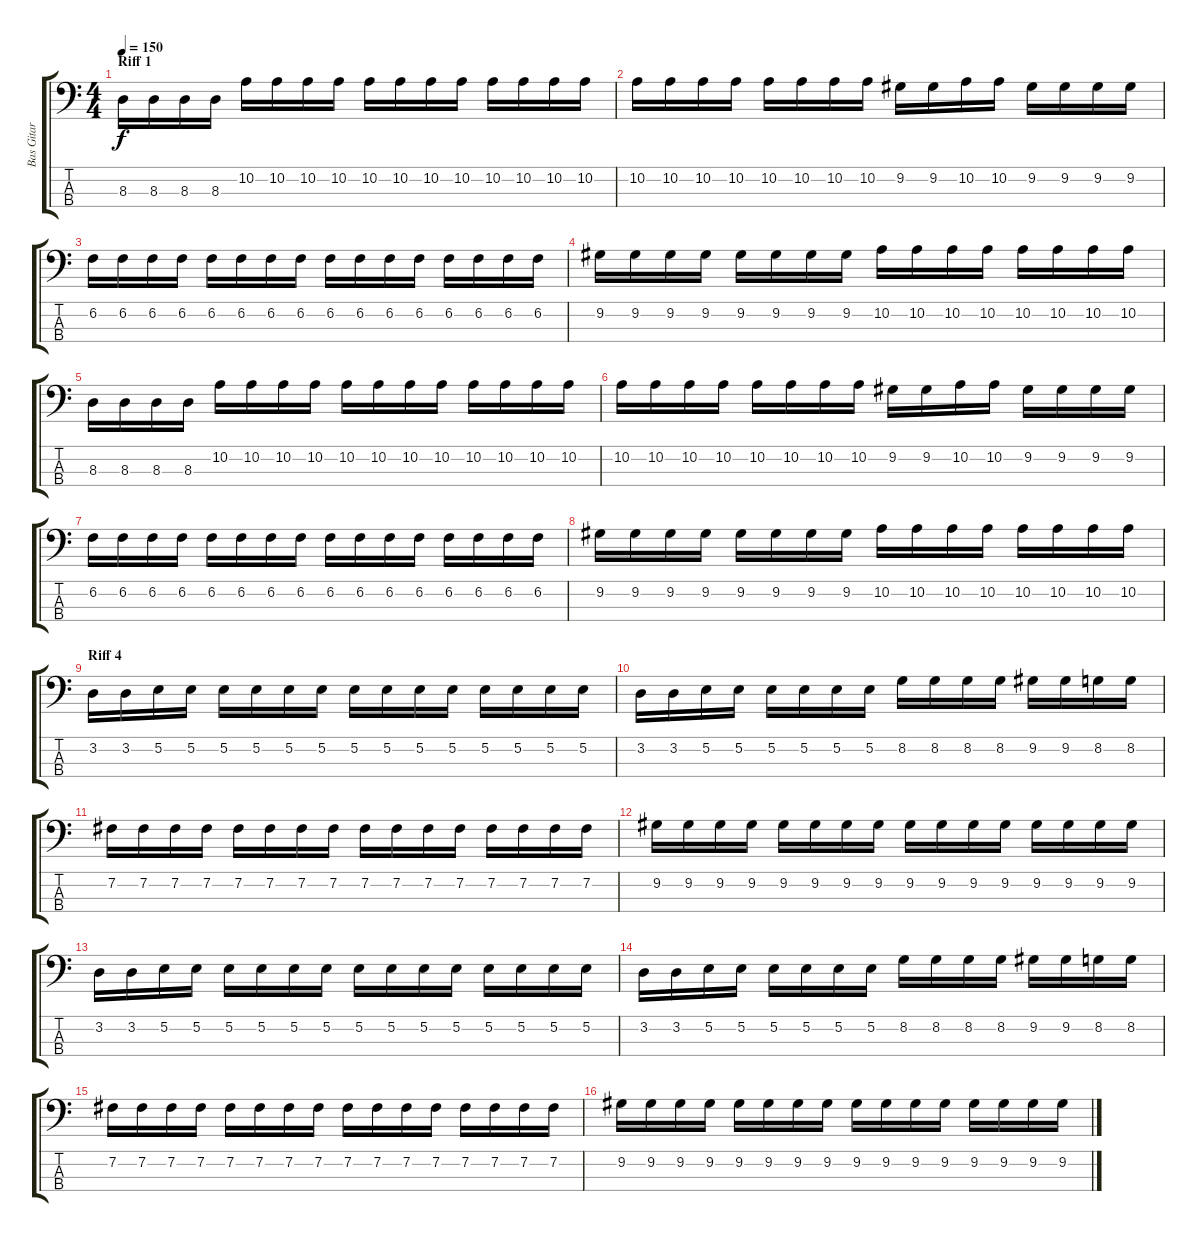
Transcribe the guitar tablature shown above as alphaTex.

\track ("Bas Gitar" "Bas Gitar") {instrument electricbasspick}
\staff {score tabs}
\tuning (E2 B1 Gb1 Db1) {hide}
\ts (4 4)
\section ("" "Riff 1")
\tempo 150
\clef f4
\ks c
8.3.16{dy f} 8.3.16 8.3.16 8.3.16 10.2.16 10.2.16 10.2.16 10.2.16 10.2.16 10.2.16 10.2.16 10.2.16 10.2.16 10.2.16 10.2.16 10.2.16 |
10.2.16 10.2.16 10.2.16 10.2.16 10.2.16 10.2.16 10.2.16 10.2.16 9.2.16 9.2.16 10.2.16 10.2.16 9.2.16 9.2.16 9.2.16 9.2.16 |
6.2.16 6.2.16 6.2.16 6.2.16 6.2.16 6.2.16 6.2.16 6.2.16 6.2.16 6.2.16 6.2.16 6.2.16 6.2.16 6.2.16 6.2.16 6.2.16 |
9.2.16 9.2.16 9.2.16 9.2.16 9.2.16 9.2.16 9.2.16 9.2.16 10.2.16 10.2.16 10.2.16 10.2.16 10.2.16 10.2.16 10.2.16 10.2.16 |
8.3.16 8.3.16 8.3.16 8.3.16 10.2.16 10.2.16 10.2.16 10.2.16 10.2.16 10.2.16 10.2.16 10.2.16 10.2.16 10.2.16 10.2.16 10.2.16 |
10.2.16 10.2.16 10.2.16 10.2.16 10.2.16 10.2.16 10.2.16 10.2.16 9.2.16 9.2.16 10.2.16 10.2.16 9.2.16 9.2.16 9.2.16 9.2.16 |
6.2.16 6.2.16 6.2.16 6.2.16 6.2.16 6.2.16 6.2.16 6.2.16 6.2.16 6.2.16 6.2.16 6.2.16 6.2.16 6.2.16 6.2.16 6.2.16 |
9.2.16 9.2.16 9.2.16 9.2.16 9.2.16 9.2.16 9.2.16 9.2.16 10.2.16 10.2.16 10.2.16 10.2.16 10.2.16 10.2.16 10.2.16 10.2.16 |
\section ("" "Riff 4")
3.2.16 3.2.16 5.2.16 5.2.16 5.2.16 5.2.16 5.2.16 5.2.16 5.2.16 5.2.16 5.2.16 5.2.16 5.2.16 5.2.16 5.2.16 5.2.16 |
3.2.16 3.2.16 5.2.16 5.2.16 5.2.16 5.2.16 5.2.16 5.2.16 8.2.16 8.2.16 8.2.16 8.2.16 9.2.16 9.2.16 8.2.16 8.2.16 |
7.2.16 7.2.16 7.2.16 7.2.16 7.2.16 7.2.16 7.2.16 7.2.16 7.2.16 7.2.16 7.2.16 7.2.16 7.2.16 7.2.16 7.2.16 7.2.16 |
9.2.16 9.2.16 9.2.16 9.2.16 9.2.16 9.2.16 9.2.16 9.2.16 9.2.16 9.2.16 9.2.16 9.2.16 9.2.16 9.2.16 9.2.16 9.2.16 |
3.2.16 3.2.16 5.2.16 5.2.16 5.2.16 5.2.16 5.2.16 5.2.16 5.2.16 5.2.16 5.2.16 5.2.16 5.2.16 5.2.16 5.2.16 5.2.16 |
3.2.16 3.2.16 5.2.16 5.2.16 5.2.16 5.2.16 5.2.16 5.2.16 8.2.16 8.2.16 8.2.16 8.2.16 9.2.16 9.2.16 8.2.16 8.2.16 |
7.2.16 7.2.16 7.2.16 7.2.16 7.2.16 7.2.16 7.2.16 7.2.16 7.2.16 7.2.16 7.2.16 7.2.16 7.2.16 7.2.16 7.2.16 7.2.16 |
9.2.16 9.2.16 9.2.16 9.2.16 9.2.16 9.2.16 9.2.16 9.2.16 9.2.16 9.2.16 9.2.16 9.2.16 9.2.16 9.2.16 9.2.16 9.2.16
